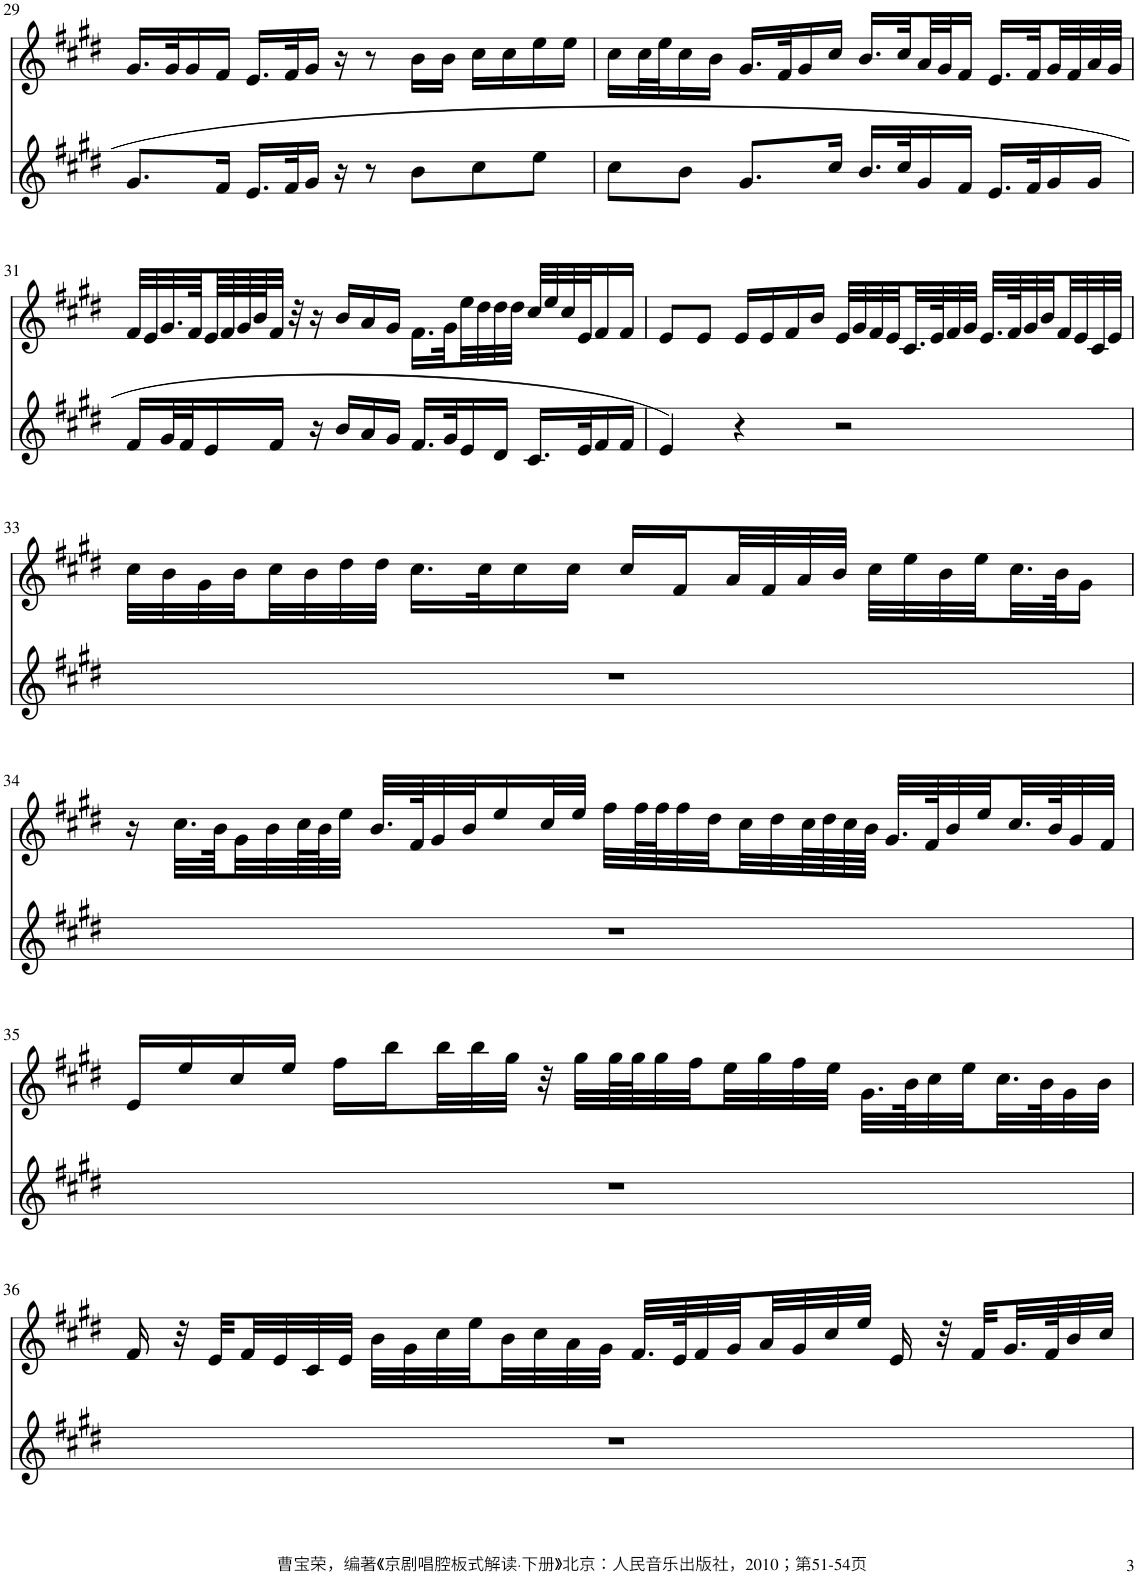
**kern	**kern
*part2	*part1
*staff2	*staff1
*I"Piano	*I"Piano
*I'Pno	*I'Pno
!!LO:PB:g=z
*clefG2	*clefG2
*k[f#c#g#d#]	*k[f#c#g#d#]
*M4/4	*M4/4
=29	=29
8.g#/L	16.g#/LL
.	32g#/K
.	16g#/
16f#/Jk	16f#/JJ
16.e/LL	16.e/LL
32f#/K	32f#/K
16g#/JJ	16g#/JJ
16r	16r
8r	8r
8b\L	16b\LL
.	16b\JJ
8cc#\	16cc#\LL
.	16cc#\
8ee\J	16ee\
.	16ee\JJ
=30	=30
8cc#\L	16cc#\LL
.	32cc#\L
.	32ee\J
8b\J	16cc#\
.	16b\JJ
8.g#/L	16.g#/LL
.	32f#/K
.	16g#/
16cc#/Jk	16cc#/JJ
16.b/LL	16.b/LL
32cc#/K	32cc#/L
16g#/	32a/
.	32g#/J
16f#/JJ	16f#/JJ
16.e/LL	16.e/LL
32f#/K	32f#/L
16g#/	32g#/
.	32f#/
16g#/JJ	32a/
.	32g#/JJJ
!!LO:LB:g=z
=31	=31
16f#/LL	32f#/LLL
.	32e/
32g#/L	32.g#/
32f#/J	.
.	64f#/L
16e/	64e/
.	64f#/
.	64g#/
.	64b/J
16f#/JJ	32f#/JJJ
.	32r
16r	16r
16b/LL	16b/LL
16a/	16a/
16g#/JJ	16g#/JJ
16.f#/LL	16.f#\LL
32g#/K	32g#\L
16e/	32ee\
.	32dd#\
16d#/JJ	32dd#\
.	32dd#\JJJ
16.c#/LL	32cc#/LLL
.	32ee/
.	32cc#/
32e/K	32e/J
16f#/	16f#/
16f#/JJ	16f#/JJ
=32	=32
4e/	8e/L
.	8e/J
4r	16e/LL
.	16e/
.	16f#/
.	16b/JJ
2r	32e/LLL
.	32g#/
.	32f#/
.	32e/
.	32.c#/
.	64e/K
.	32f#/
.	32g#/JJJ
.	32.e/LLL
.	64f#/K
.	32g#/
.	32b/
.	32f#/
.	32e/
.	32c#/
.	32e/JJJ
!!LO:LB:g=z
=33	=33
1r	32cc#\LLL
.	32b\
.	32g#\
.	32b\
.	32cc#\
.	32b\
.	32dd#\
.	32dd#\JJJ
.	16.cc#\LL
.	32cc#\K
.	16cc#\
.	16cc#\JJ
.	16cc#/LL
.	16f#/
.	32a/L
.	32f#/
.	32a/
.	32b/JJJ
.	32cc#\LLL
.	32ee\
.	32b\
.	32ee\
.	32.cc#\
.	64b\JK
.	16g#\JJ
!!LO:LB:g=z
=34	=34
1r	16r
.	32.cc#\LLL
.	64b\K
.	32g#\
.	32b\
.	64cc#\L
.	64b\J
.	32ee\JJJ
.	32.b/LLL
.	64f#/K
.	32g#/
.	32b/J
.	16ee/
.	32cc#/L
.	32ee/JJJ
.	32ff#\LLL
.	64ff#\L
.	64ff#\J
.	32ff#\
.	32dd#\
.	32cc#\
.	32dd#\
.	64cc#\L
.	64dd#\
.	64cc#\
.	64b\JJJJ
.	32.g#/LLL
.	64f#/K
.	32b/
.	32ee/
.	32.cc#/
.	64b/K
.	32g#/
.	32f#/JJJ
!!LO:LB:g=z
=35	=35
1r	16e/LL
.	16ee/
.	16cc#/
.	16ee/JJ
.	16ff#\LL
.	16bb\
.	32bb\L
.	32bb\
.	32gg#\JJJ
.	32r
.	32gg#\LLL
.	64gg#\L
.	64gg#\J
.	32gg#\
.	32ff#\
.	32ee\
.	32gg#\
.	32ff#\
.	32ee\JJJ
.	32.g#\LLL
.	64b\K
.	32cc#\
.	32ee\
.	32.cc#\
.	64b\K
.	32g#\
.	32b\JJJ
!!LO:LB:g=z
=36	=36
1r	16f#/
.	32r
.	32e/LLL
.	32f#/
.	32e/
.	32c#/
.	32e/JJJ
.	32b\LLL
.	32g#\
.	32cc#\
.	32ee\
.	32b\
.	32cc#\
.	32a\
.	32g#\JJJ
.	32.f#/LLL
.	64e/K
.	32f#/
.	32g#/
.	32a/
.	32g#/
.	32cc#/
.	32ee/JJJ
.	16e/
.	32r
.	32f#/LLL
.	32.g#/
.	64f#/K
.	32b/
.	32cc#/JJJ
=	=
*-	*-
